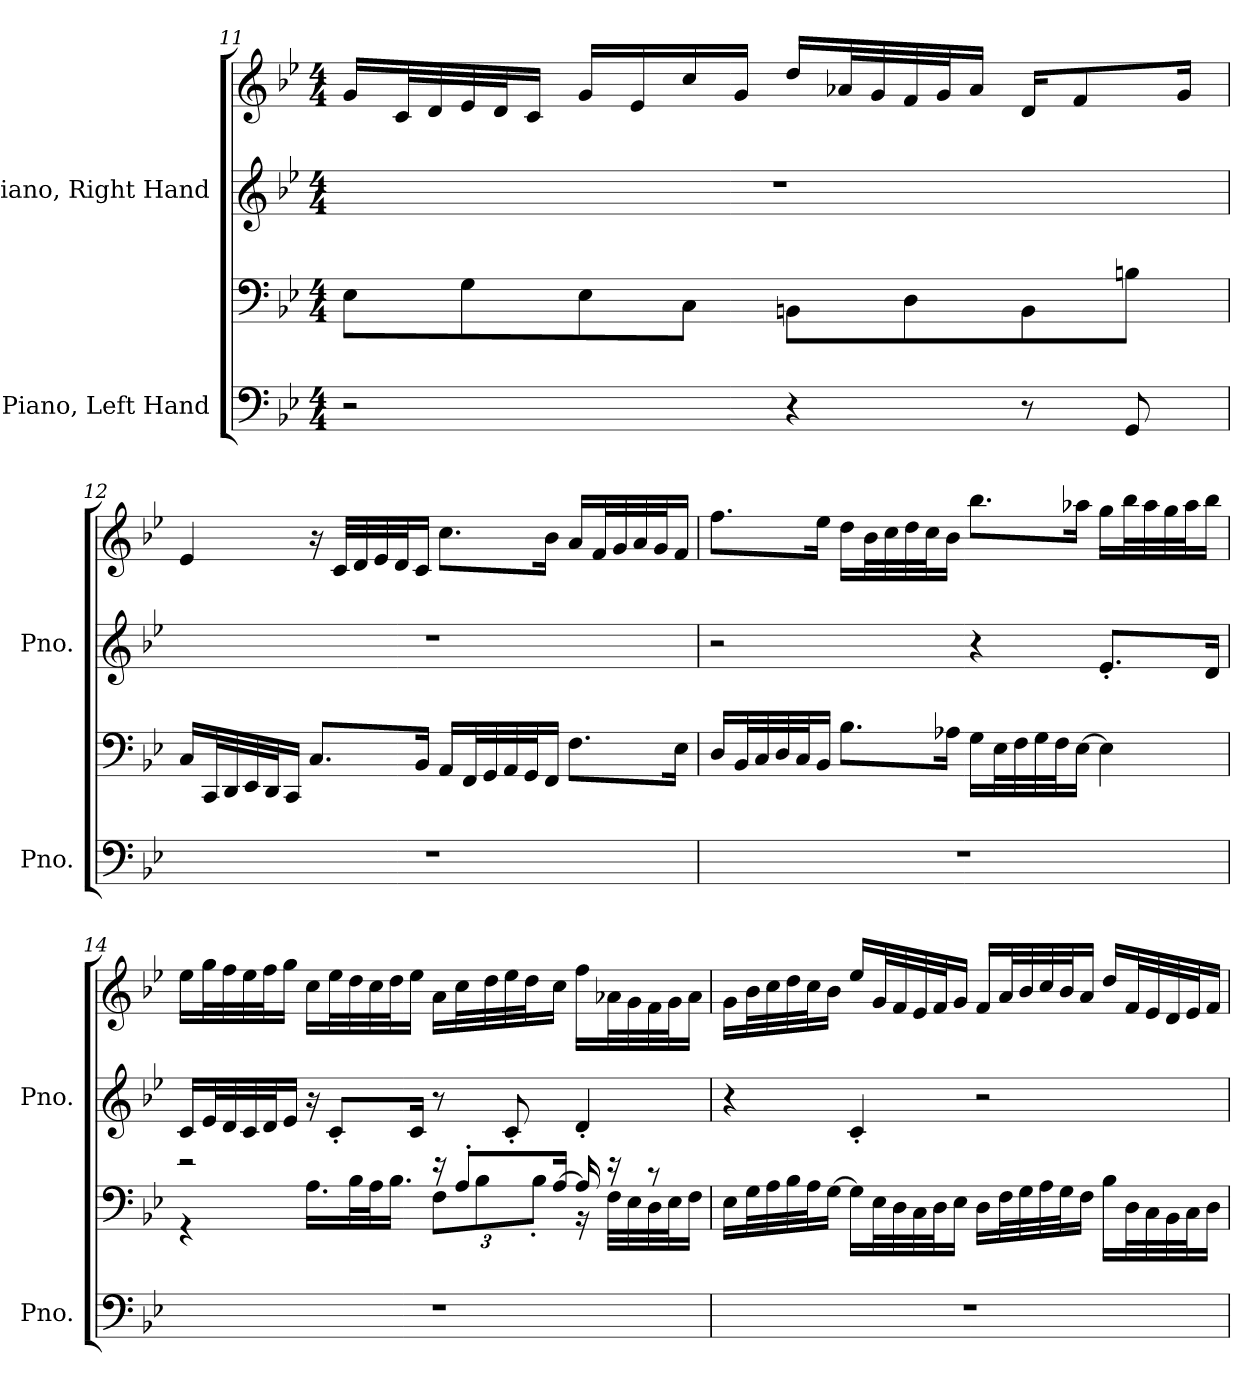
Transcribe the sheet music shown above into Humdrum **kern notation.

**kern	**kern	**kern	**kern
*part2	*part2	*part1	*part1
*staff4	*staff3	*staff2	*staff1
*I"Piano, Left Hand	*	*I"Piano, Right Hand	*
*I'Pno.	*	*I'Pno.	*
!!LO:PB:g=z
*clefF4	*clefF4	*clefG2	*clefG2
*k[b-e-]	*k[b-e-]	*k[b-e-]	*k[b-e-]
*M4/4	*M4/4	*M4/4	*M4/4
=11	=11	=11	=11
2r	8E-\L	1r	16g/LL
.	.	.	32c/L
.	.	.	32d/
.	8G\	.	32e-/
.	.	.	32d/J
.	.	.	16c/JJ
.	8E-\	.	16g/LL
.	.	.	16e-/
.	8C\J	.	16cc/
.	.	.	16g/JJ
4r	8BBn\L	.	16dd/LL
.	.	.	32a-X/L
.	.	.	32g/
.	8D\	.	32f/
.	.	.	32g/J
.	.	.	16a-/JJ
8r	8BB\	.	16d/KL
.	.	.	8f/
8GG/	8Bn\J	.	.
.	.	.	16g/Jk
!!LO:LB:g=z
=12	=12	=12	=12
1r	16C/LL	1r	4e-/
.	32CC/L	.	.
.	32DD/	.	.
.	32EE-/	.	.
.	32DD/J	.	.
.	16CC/JJ	.	.
.	8.C/L	.	16r
.	.	.	32c/LLL
.	.	.	32d/
.	.	.	32e-/
.	.	.	32d/J
.	16BB-/Jk	.	16c/JJ
.	16AA/LL	.	8.cc\L
.	32FF/L	.	.
.	32GG/	.	.
.	32AA/	.	.
.	32GG/J	.	.
.	16FF/JJ	.	16b-\Jk
.	8.F\L	.	16a/LL
.	.	.	32f/L
.	.	.	32g/
.	.	.	32a/
.	.	.	32g/J
.	16E-\Jk	.	16f/JJ
!!LO:LB:g=z
=13	=13	=13	=13
1r	16D/LL	2r	8.ff\L
.	32BB-/L	.	.
.	32C/	.	.
.	32D/	.	.
.	32C/J	.	.
.	16BB-/JJ	.	16ee-\Jk
.	8.B-\L	.	16dd\LL
.	.	.	32b-\L
.	.	.	32cc\
.	.	.	32dd\
.	.	.	32cc\J
.	16A-X\Jk	.	16b-\JJ
.	16G\LL	4r	8.bb-\L
.	32E-\L	.	.
.	32F\	.	.
.	32G\	.	.
.	32F\J	.	.
.	[16E-\JJ	.	16aa-X\Jk
.	4E-\]	8.e-'/L	16gg\LL
.	.	.	32bb-\L
.	.	.	32aa-\
.	.	.	32gg\
.	.	.	32aa-\J
.	.	16d/Jk	16bb-\JJ
!!LO:PB:g=z
=14	=14	=14	=14
*	*^	*	*
1r	2r	4r	16c/LL	16ee-\LL
.	.	.	32e-/L	32gg\L
.	.	.	32d/	32ff\
.	.	.	32c/	32ee-\
.	.	.	32d/J	32ff\J
.	.	.	16e-/JJ	16gg\JJ
.	.	16.A\LL	16r	16cc\LL
.	.	.	8c'/L	32ee-\L
.	.	32B-\L	.	32dd\
.	.	32A\J	.	32cc\
.	.	16.B-\JJ	.	32dd\J
.	.	.	16c/Jk	16ee-\JJ
*	*	*Xbrackettup	*	*
.	16r	12F\L	8r	16a\LL
.	8A'/L	.	.	32cc\L
.	.	12B-\	.	.
.	.	.	.	32dd\
.	.	.	8c'/	32ee-\
.	.	.	.	32dd\J
.	.	12B-'\J	.	.
.	[16A/Jk	.	.	16cc\JJ
.	16A/]	16r	4d'/	16ff\LL
.	16r	32F\LLL	.	32a-X\L
.	.	32E-\	.	32g\
.	8r	32D\	.	32f\
.	.	32E-\J	.	32g\J
.	.	16F\JJ	.	16a-\JJ
*	*v	*v	*	*
!!LO:LB:g=z
=15	=15	=15	=15
1r	16E-\LL	4r	16g\LL
.	32G\L	.	32b-\L
.	32A\	.	32cc\
.	32B-\	.	32dd\
.	32A\J	.	32cc\J
.	[16G\JJ	.	16b-\JJ
.	16G\LL]	4c'/	16ee-/LL
.	32E-\L	.	32g/L
.	32D\	.	32f/
.	32C\	.	32e-/
.	32D\J	.	32f/J
.	16E-\JJ	.	16g/JJ
.	16D\LL	2r	16f/LL
.	32F\L	.	32a/L
.	32G\	.	32b-/
.	32A\	.	32cc/
.	32G\J	.	32b-/J
.	16F\JJ	.	16a/JJ
.	16B-\LL	.	16dd/LL
.	32D\L	.	32f/L
.	32C\	.	32e-/
.	32BB-\	.	32d/
.	32C\J	.	32e-/J
.	16D\JJ	.	16f/JJ
=	=	=	=
*-	*-	*-	*-
